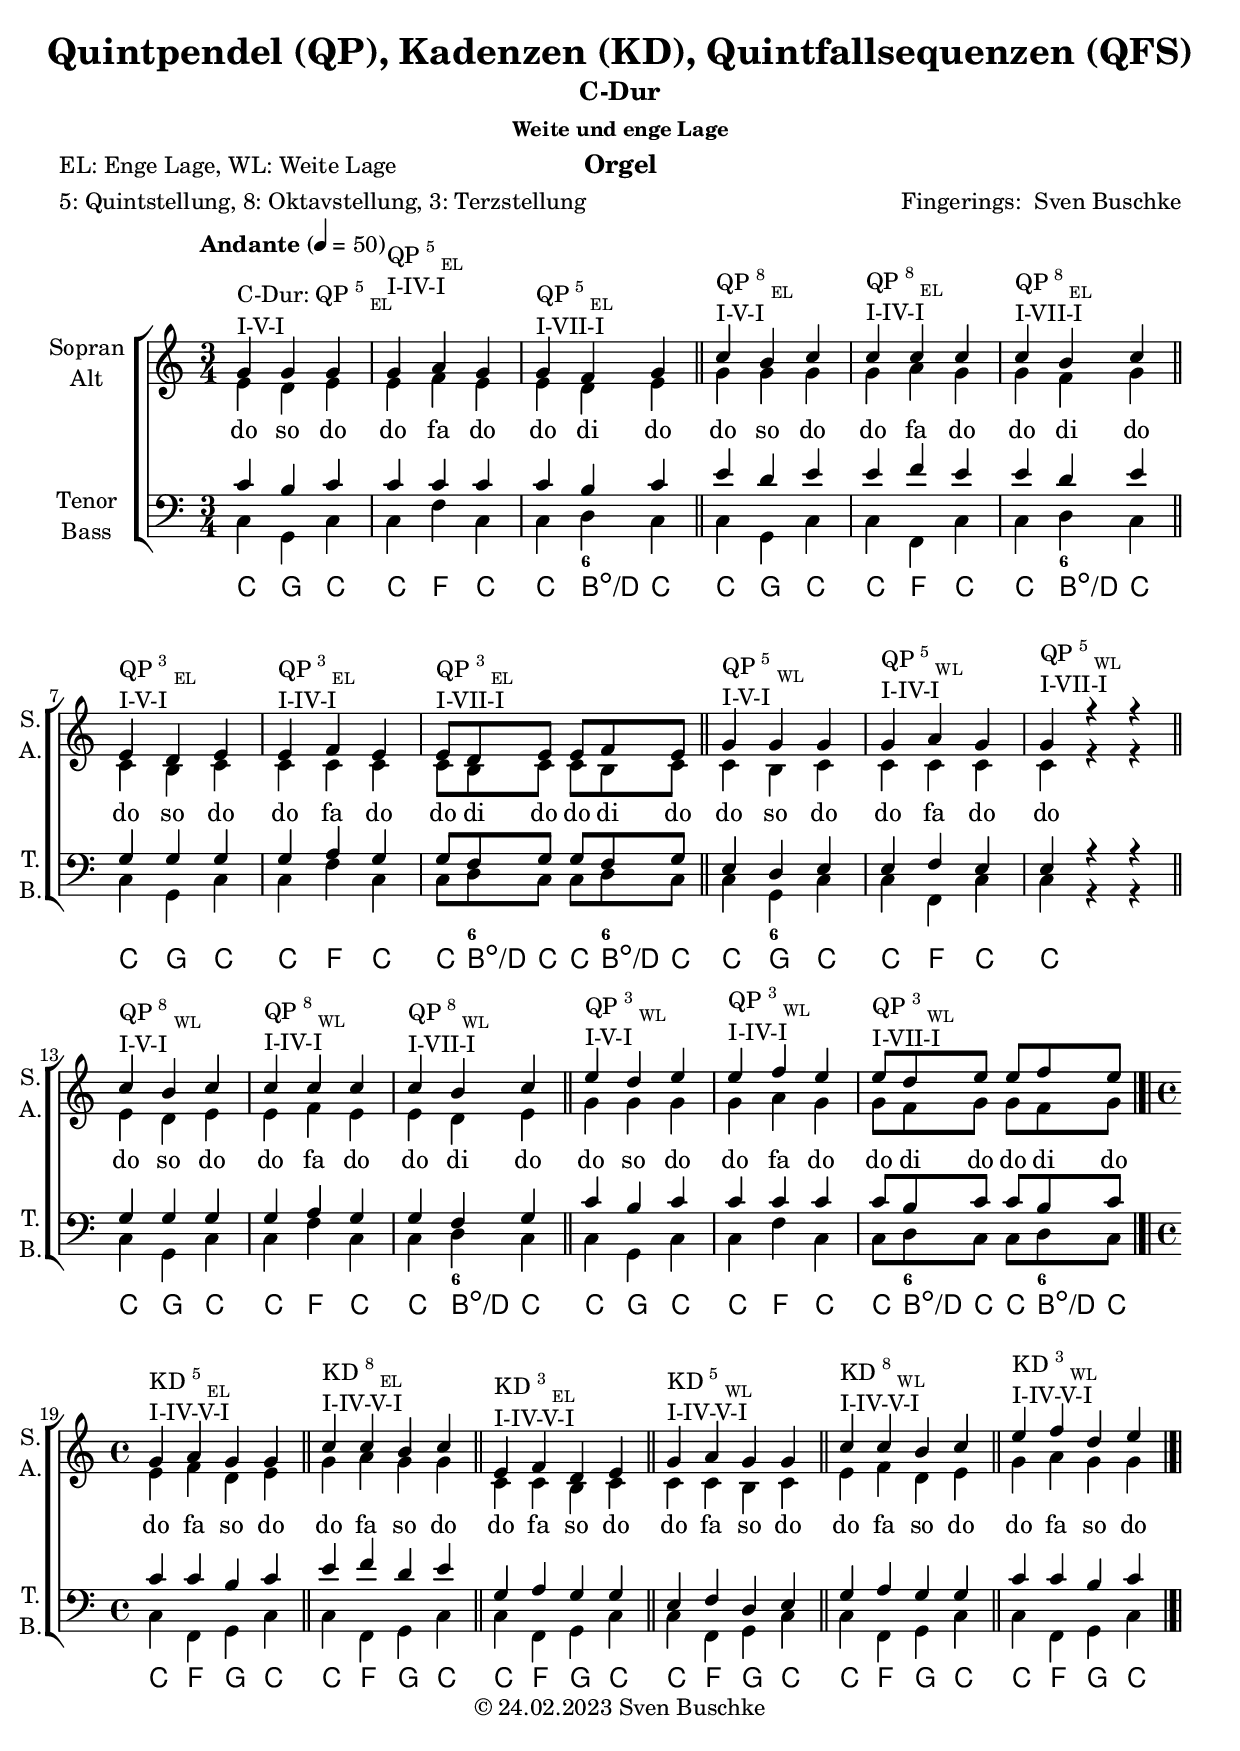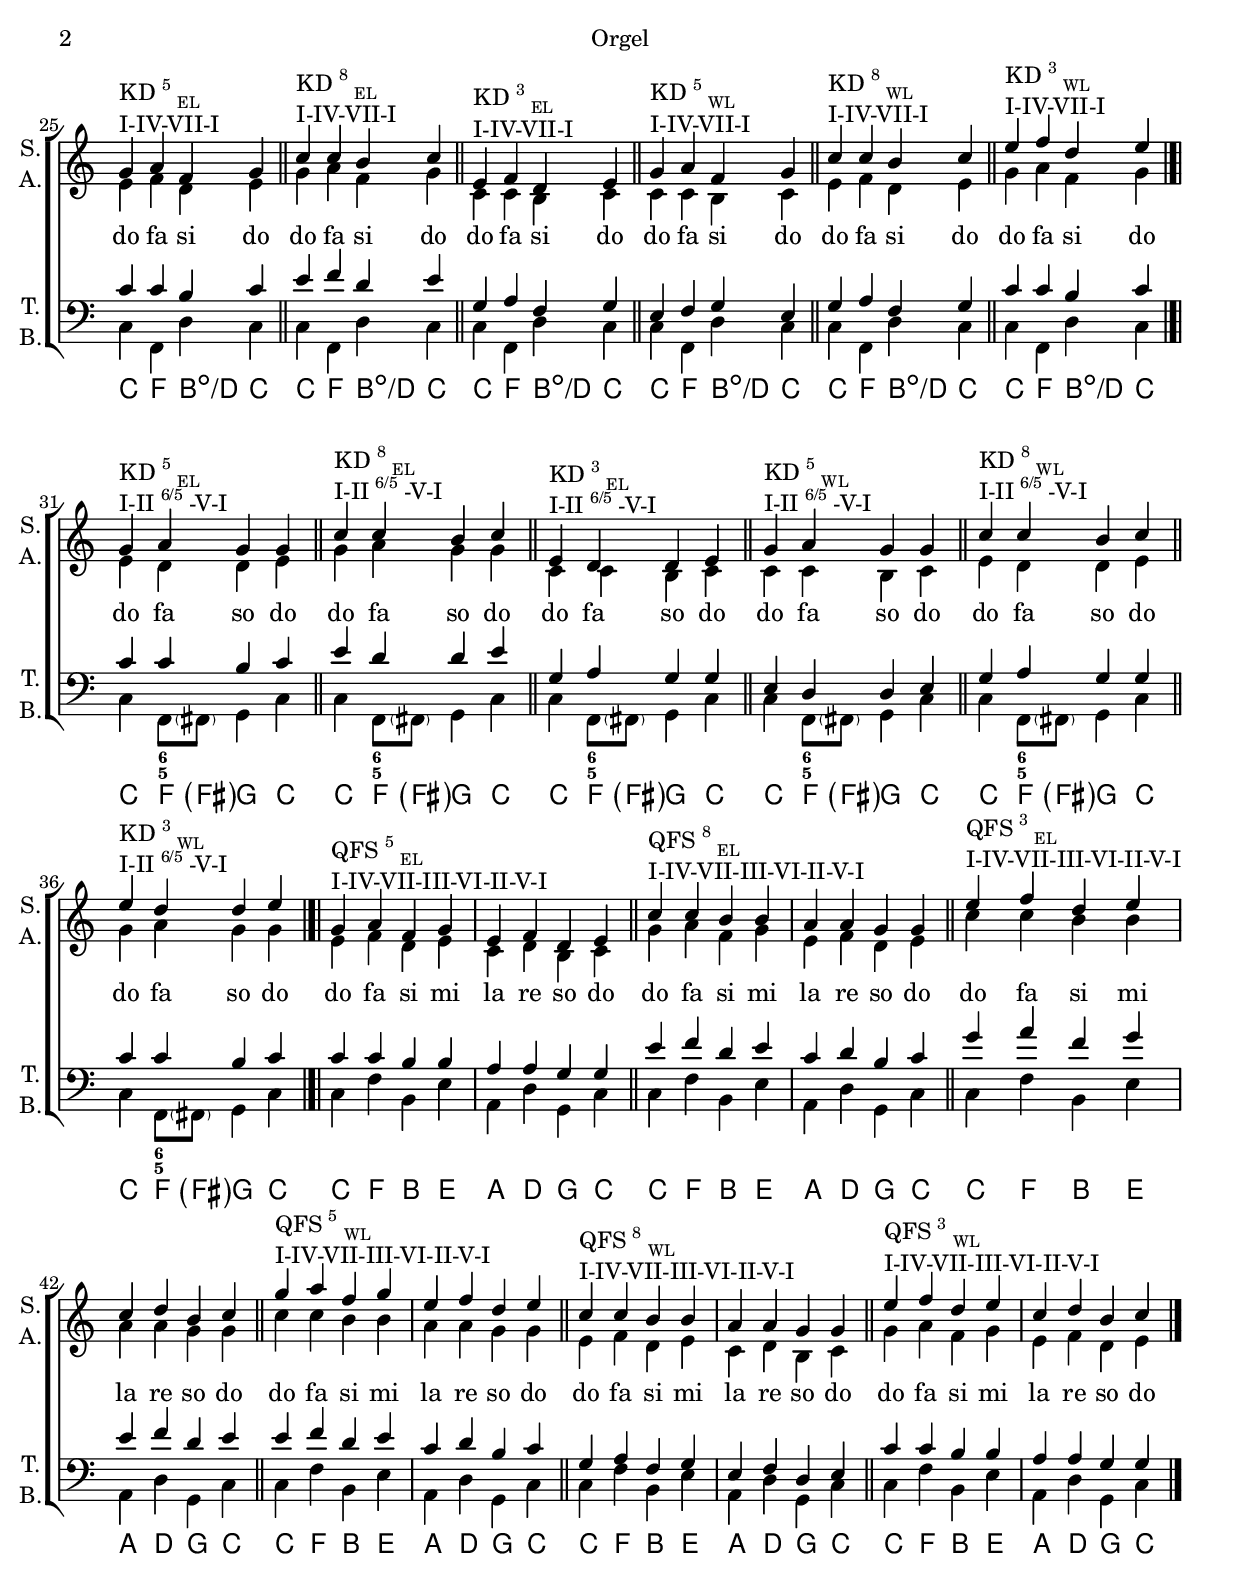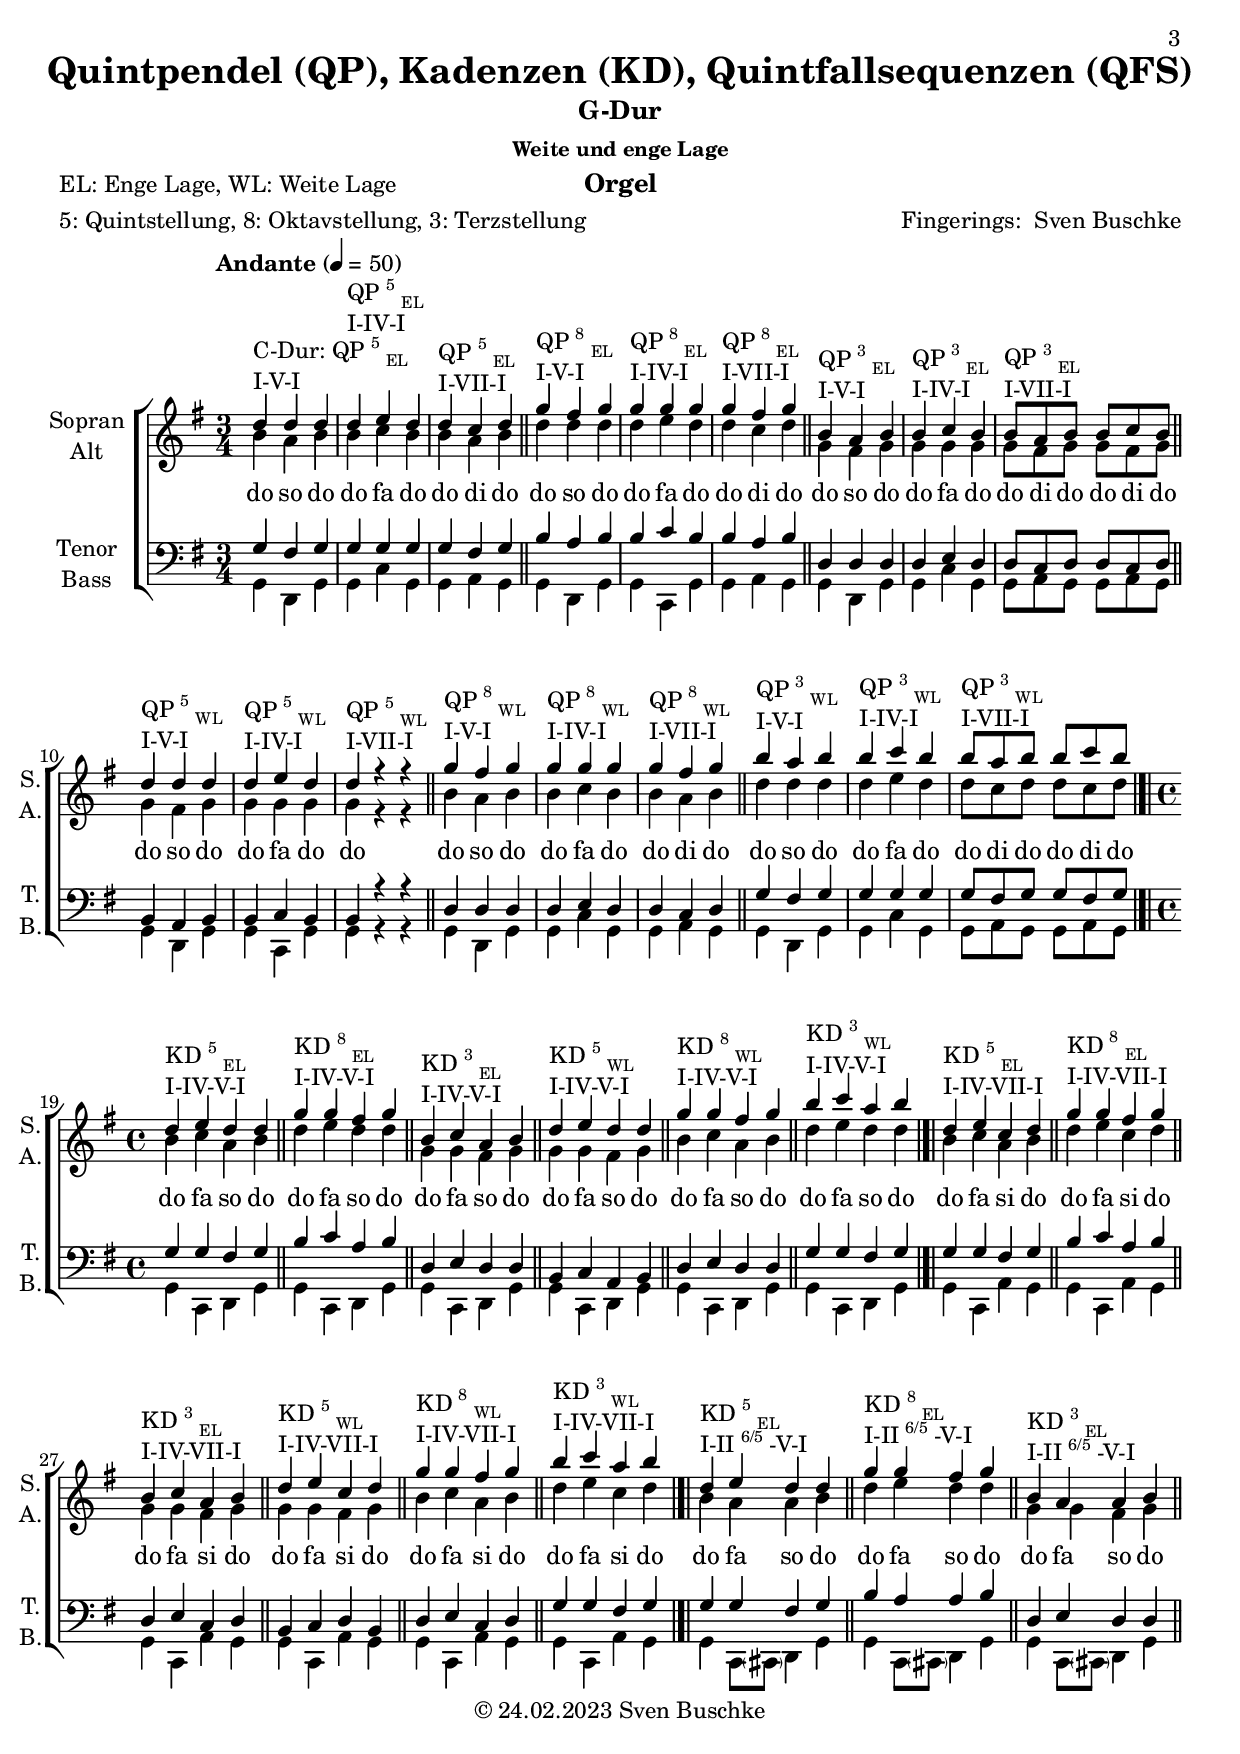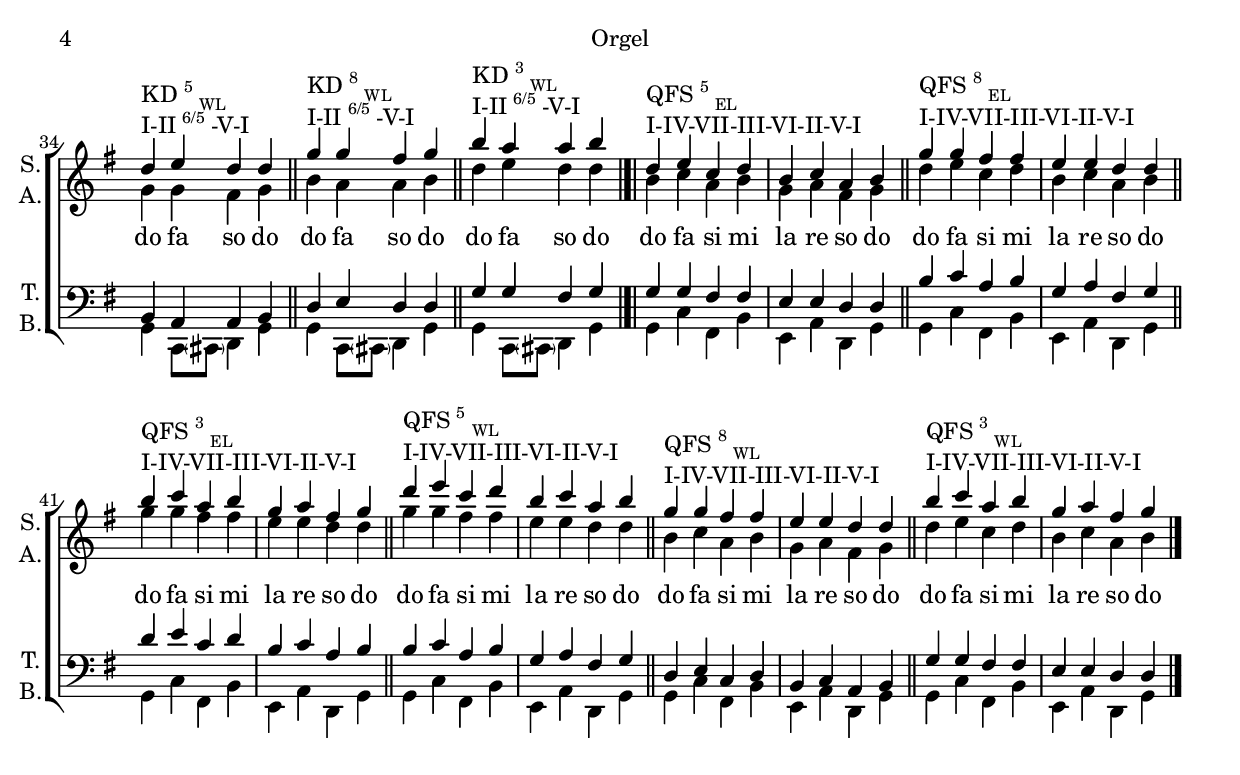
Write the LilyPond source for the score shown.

\version "2.24.3"
\language "english"

\header {
  dedication = ""
  title = "Quintpendel (QP), Kadenzen (KD), Quintfallsequenzen (QFS)"
  subtitle = "C-Dur"
  subsubtitle = "Weite und enge Lage"
  instrument = "Orgel"
  composer = ""
  arranger = \markup{"Fingerings: " \with-url "https://buschke.com" "Sven Buschke"}
  poet = "EL: Enge Lage, WL: Weite Lage"
  meter = "5: Quintstellung, 8: Oktavstellung, 3: Terzstellung"
  piece = ""
  opus = ""
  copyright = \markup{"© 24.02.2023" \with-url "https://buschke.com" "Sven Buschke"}
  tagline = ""
}

\paper {
  #(set-paper-size "a4")
}

global = {
  \key c \major
  %   \numericTimeSignature
  \time 3/4
  \tempo "Andante" 4=50
}

% -----------------------------------------------
% -----------------------------------------------
% -----------------------------------------------
% begin C major
% -----------------------------------------------
% -----------------------------------------------
% -----------------------------------------------

globalA = {
  \key c \major
  %   \numericTimeSignature
  \time 3/4
  \tempo "Andante" 4=50
}

scoreASoprano = \relative c'' {
  \globalA
  % Music follows here.
  g^\markup{\column{\line{C-Dur: QP\super{5}\sub{EL}}\line{I-V-I}}} g g
  g^\markup{\column{\line{QP\super{5}\sub{EL}}\line{I-IV-I}}} a g
  g^\markup{\column{\line{QP\super{5}\sub{EL}}\line{I-VII-I}}} f g
  \bar "||"
  c^\markup{\column{\line{QP\super{8}\sub{EL}}\line{I-V-I}}} b c
  c^\markup{\column{\line{QP\super{8}\sub{EL}}\line{I-IV-I}}} c c
  c^\markup{\column{\line{QP\super{8}\sub{EL}}\line{I-VII-I}}} b c
  \bar "||"
  e,^\markup{\column{\line{QP\super{3}\sub{EL}}\line{I-V-I}}} d e
  e^\markup{\column{\line{QP\super{3}\sub{EL}}\line{I-IV-I}}} f e
  e8^\markup{\column{\line{QP\super{3}\sub{EL}}\line{I-VII-I}}}[d e] e f e
  \bar "||"
  g4^\markup{\column{\line{QP\super{5}\sub{WL}}\line{I-V-I}}} g g
  g^\markup{\column{\line{QP\super{5}\sub{WL}}\line{I-IV-I}}} a g
  g^\markup{\column{\line{QP\super{5}\sub{WL}}\line{I-VII-I}}} r r
  \bar "||"
  c^\markup{\column{\line{QP\super{8}\sub{WL}}\line{I-V-I}}} b c
  c^\markup{\column{\line{QP\super{8}\sub{WL}}\line{I-IV-I}}} c c
  c^\markup{\column{\line{QP\super{8}\sub{WL}}\line{I-VII-I}}} b c
  \bar "||"
  e^\markup{\column{\line{QP\super{3}\sub{WL}}\line{I-V-I}}} d e
  e^\markup{\column{\line{QP\super{3}\sub{WL}}\line{I-IV-I}}} f e
  e8^\markup{\column{\line{QP\super{3}\sub{WL}}\line{I-VII-I}}}[d e] e[f e]
  \bar "|.|"\break
  \time 4/4
  % KD I IV V I
  g,4^\markup{\column{\line{KD\super{5}\sub{EL}}\line{I-IV-V-I}}} a g g
  \bar "||"
  c^\markup{\column{\line{KD\super{8}\sub{EL}}\line{I-IV-V-I}}} c b c
  \bar "||"
  e,^\markup{\column{\line{KD\super{3}\sub{EL}}\line{I-IV-V-I}}} f d e
  \bar "||"
  g^\markup{\column{\line{KD\super{5}\sub{WL}}\line{I-IV-V-I}}} a g g
  \bar "||"
  c4^\markup{\column{\line{KD\super{8}\sub{WL}}\line{I-IV-V-I}}} c b c
  \bar "||"
  e^\markup{\column{\line{KD\super{3}\sub{WL}}\line{I-IV-V-I}}} f d e
  \bar "|.|"
  % KD I IV VII I
  g,4^\markup{\column{\line{KD\super{5}\sub{EL}}\line{I-IV-VII-I}}} a f g
  \bar "||"
  c^\markup{\column{\line{KD\super{8}\sub{EL}}\line{I-IV-VII-I}}} c b c
  \bar "||"
  e,^\markup{\column{\line{KD\super{3}\sub{EL}}\line{I-IV-VII-I}}} f d e
  \bar "||"
  g^\markup{\column{\line{KD\super{5}\sub{WL}}\line{I-IV-VII-I}}} a f g
  \bar "||"
  c4^\markup{\column{\line{KD\super{8}\sub{WL}}\line{I-IV-VII-I}}} c b c
  \bar "||"
  e^\markup{\column{\line{KD\super{3}\sub{WL}}\line{I-IV-VII-I}}} f d e
  \bar "|.|"
  % KD I II65 V I
  g,4^\markup{\column{\line{KD\super{5}\sub{EL}}\line{I-II\super{6/5}-V-I}}} a g g
  \bar "||"
  c^\markup{\column{\line{KD\super{8}\sub{EL}}\line{I-II\super{6/5}-V-I}}} c b c
  \bar "||"
  e,^\markup{\column{\line{KD\super{3}\sub{EL}}\line{I-II\super{6/5}-V-I}}} d d e
  \bar "||"
  g^\markup{\column{\line{KD\super{5}\sub{WL}}\line{I-II\super{6/5}-V-I}}} a g g
  \bar "||"
  c4^\markup{\column{\line{KD\super{8}\sub{WL}}\line{I-II\super{6/5}-V-I}}} c b c
  \bar "||"
  e^\markup{\column{\line{KD\super{3}\sub{WL}}\line{I-II\super{6/5}-V-I}}} d d e
  \bar "|.|"
  % QFS
  g,^\markup{\column{\line{QFS\super{5}\sub{EL}}\line{I-IV-VII-III-VI-II-V-I}}} a f g e f d e
  \bar "||"
  c'^\markup{\column{\line{QFS\super{8}\sub{EL}}\line{I-IV-VII-III-VI-II-V-I}}} c b b a a g g
  \bar "||"
  e'^\markup{\column{\line{QFS\super{3}\sub{EL}}\line{I-IV-VII-III-VI-II-V-I}}} f d e c d b c
  \bar "||"
  g'^\markup{\column{\line{QFS\super{5}\sub{WL}}\line{I-IV-VII-III-VI-II-V-I}}} a f g e f d e
  \bar "||"
  c^\markup{\column{\line{QFS\super{8}\sub{WL}}\line{I-IV-VII-III-VI-II-V-I}}} c b b a a g g
  \bar "||"
  e'^\markup{\column{\line{QFS\super{3}\sub{WL}}\line{I-IV-VII-III-VI-II-V-I}}} f d e c d b c
  \bar "|."
}

scoreAAlto = \relative c' {
  \globalA
  % Music follows here.
  % QP^5_EL
  e d e
  e f e
  e d e
  % QP^8_EL
  g g g
  g a g
  g f g
  % QP^3_EL
  c, b c
  c c c
  c8[b c]c[b c]
  % QP^5_WL
  c4 b c
  c c c
  c r r
  % QP^8_WL
  e d e
  e f e
  e d e
  % QP^3_WL
  g g g
  g a g
  g8[f g] g[f g]
  \time 4/4
  % KD
  % KD^5_WE-I-IV-V-I
  e4 f d e
  % KD^8_EL-I-IV-V-I
  g a g g
  % KD^3_EL-I-IV-V-I
  c, c b c
  % KD^5_WL-I-IV-V-I
  c c b c
  % KD^8_WL-I-IV-V-I
  e f d e
  % KD^3_WL-I-IV-V-I
  g a g g
  % KD^5_WE-I-IV-V-I
  e4 f d e
  % KD^8_EL-I-IV-V-I
  g a f g
  % KD^3_EL-I-IV-V-I
  c, c b c
  % KD^5_WL-I-IV-V-I
  c c b c
  % KD^8_WL-I-IV-V-I
  e f d e
  % KD^3_WL-I-IV-V-I
  g a f g
  % KD^5_WE-I-IV-V-I
  e4 d d e
  % KD^8_EL-I-IV-V-I
  g a g g
  % KD^3_EL-I-IV-V-I
  c, c b c
  % KD^5_WL-I-IV-V-I
  c c b c
  % KD^8_WL-I-IV-V-I
  e d d e
  % KD^3_WL-I-IV-V-I
  g a g g
  % QFS
  % QFS^5_EL-I-IV-VII-III-VI-II-V-I
  e f d e c d b c
  % QFS^8_EL-I-IV-VII-III-VI-II-V-I
  g' a f g e f d e
  % QFS^3_EL-I-IV-VII-III-VI-II-V-I
  c' c b b a a g g
  % QFS^5_WL-I-IV-VII-III-VI-II-V-I
  c c b b a a g g
  % QFS^8_WL-I-IV-VII-III-VI-II-V-I
  e f d e c d b c
  % QFS^3_WL-I-IV-VII-III-VI-II-V-I
  g' a f g e f d e
  \bar "|."
}

scoreATenor = \relative c' {
  \globalA
  % Music follows here.
  % QP^5_EL
  c b c
  c c c
  c b c
  % QP^8_EL
  e d e
  e f e
  e d e
  % QP^3_EL
  g, g g
  g a g
  g8[f g]g[f g]
  % QP^5_WL
  e4 d e
  e f e
  e r r
  % QP^8_WL
  g g g
  g a g
  g f g
  % QP^3_WL
  c b c
  c c c
  c8[b c]c[b c]
  \time 4/4
  % KD
  % KD^5_EL-I-IV-V-I
  c4 c b c
  % KD^8_EL-I-IV-V-I
  e f d e
  % KD^3_EL-I-IV-V-I
  g, a g g
  % KD^5_WL-I-IV-V-I
  e f d e
  % KD^8_WL-I-IV-V-I
  g a g g
  % KD^3_WL-I-IV-V-I
  c c b c
  % KD^5_EL-I-IV-V-I
  c4 c b c
  % KD^8_EL-I-IV-V-I
  e f d e
  % KD^3_EL-I-IV-V-I
  g, a f g
  % KD^5_WL-I-IV-V-I
  e f g e
  % KD^8_WL-I-IV-V-I
  g a f g
  % KD^3_WL-I-IV-V-I
  c c b c
  % KD^5_EL-I-IV-V-I
  c4 c b c
  % KD^8_EL-I-IV-V-I
  e d d e
  % KD^3_EL-I-IV-V-I
  g, a g g
  % KD^5_WL-I-IV-V-I
  e d d e
  % KD^8_WL-I-IV-V-I
  g a g g
  % KD^3_WL-I-IV-V-I
  c c b c
  % QFS
  % QFS^5_EL-I-IV-VII-III-VI-II-V-I
  c c b b a a g g
  % QFS^8_EL-I-IV-VII-III-VI-II-V-I
  e' f d e c d b c
  % QFS^3_EL-I-IV-VII-III-VI-II-V-I
  g' a f g e f d e
  % QFS^5_WL-I-IV-VII-III-VI-II-V-I
  e f d e c d b c
  % QFS^8_WL-I-IV-VII-III-VI-II-V-I
  g a f g e f d e
  % QFS^3_WL-I-IV-VII-III-VI-II-V-I
  c' c b b a a g g
  \bar "|."
}

scoreABass = \relative c {
  \globalA
  % Music follows here.
  % QP^5_EL
  c g c
  c f c
  c d c
  % QP^8_EL
  c g c
  c f, c'
  c d c
  % QP^3_EL
  c g c
  c f c
  c8[d c]c[d c]
  % QP^5_WL
  c4 g c
  c f, c'
  c r r
  % QP^8_WL
  c g c
  c f c
  c d c
  % QP^3_WL
  c g c
  c f c
  c8[d c]c[d c]
  \time 4/4
  % KD
  % KD^5_EL-I-IV-V-I
  c4 f, g c|
  % KD^8_EL-I-IV-V-I
  c f, g c|
  % KD^3_EL-I-IV-V-I
  c f, g c|
  % KD^5_WL-I-IV-V-I
  c f, g c|
  % KD^8_WL-I-IV-V-I
  c f, g c|
  % KD^3_WL-I-IV-V-I
  c f, g c|
  % KD^5_EL-I-IV-V-I
  c4 f, d' c|
  % KD^8_EL-I-IV-V-I
  c f, d' c|
  % KD^3_EL-I-IV-V-I
  c f, d' c|
  % KD^5_WL-I-IV-V-I
  c f, d' c|
  % KD^8_WL-I-IV-V-I
  c f, d' c|
  % KD^3_WL-I-IV-V-I
  c f, d' c|
  % KD^5_EL-I-IV-V-I
  c4 f,8 \parenthesize fs g4 c|
  % KD^8_EL-I-IV-V-I
  c f,8 \parenthesize fs g4 c|
  % KD^3_EL-I-IV-V-I
  c f,8 \parenthesize fs g4 c|
  % KD^5_WL-I-IV-V-I
  c f,8 \parenthesize fs g4 c|
  % KD^8_WL-I-IV-V-I
  c f,8 \parenthesize fs g4 c|
  % KD^3_WL-I-IV-V-I
  c f,8 \parenthesize fs g4 c|
  % QFS
  % QFS^5_EL-I-IV-VII-III-VI-II-V-I
  c f b, e a, d g, c
  % QFS^8_EL-I-IV-VII-III-VI-II-V-I
  c f b, e a, d g, c
  % QFS^3_EL-I-IV-VII-III-VI-II-V-I
  c f b, e a, d g, c
  % QFS^5_WL-I-IV-VII-III-VI-II-V-I
  c f b, e a, d g, c
  % QFS^8_WL-I-IV-VII-III-VI-II-V-I
  c f b, e a, d g, c
  % QFS^3_WL-I-IV-VII-III-VI-II-V-I
  c f b, e a, d g, c
  \bar "|."
}

scoreAVerse = \lyricmode {
  % Lyrics follow here.
  do so do do fa do do di do do so do do fa do do di do
  do so do do fa do do di do do di do do so do do fa do do
  do so do do fa do do di do do so do do fa do do di do do di do
  do fa so do do fa so do do fa so do do fa so do do fa so do do fa so do do fa si do do fa si do do fa si do do fa si do do fa si do do fa si do
  do fa so do do fa so do do fa so do do fa so do do fa so do do fa so do
  do fa si mi la re so do do fa si mi la re so do do fa si mi la re so do do fa si mi la re so do do fa si mi la re so do do fa si mi la re so do
}

scoreAFigBass = \figuremode {
  \globalA
  % Figures follow here.
  % QP^5_EL
  r4 r r
  r4 r r
  r4 <6> r
  % QP^8_EL
  r4 r r
  r4 r r
  r4 <6> r
  % QP^3_EL
  r4 r r
  r4 r r
  r8 <6> r r <6> r
  % QP^5_WL
  r4 <6> r
  r4 r r
  r4 r r
  % QP^8_WL
  r4 r r
  r4 r r
  r4 <6> r
  % QP^3_WL
  r4 r r
  r4 r r
  r8 <6> r r <6> r
  \time 4/4
  %
  % KD I VI V I
  %
  % KD^5_EL-I-IV-V-I
  r4 r r r
  % KD^8_EL-I-IV-V-I
  r4 r r r
  % KD^3_EL-I-IV-V-I
  r4 r r r
  % KD^5_WL-I-IV-V-I
  r4 r r r
  % KD^8_WL-I-IV-V-I
  r4 r r r
  % KD^3_WL-I-IV-V-I
  r4 r r r
  %
  % KD I VI VII I
  %
  % KD^5_EL-I-IV-VII-I
  r4 r r r
  % KD^8_EL-I-IV-VII-I
  r4 r r r
  % KD^3_EL-I-IV-VII-I
  r4 r r r
  % KD^5_WL-I-IV-VII-I
  r4 r r r
  % KD^8_WL-I-IV-VII-I
  r4 r r r
  % KD^3_WL-I-IV-VII-I
  r4 r r r
  %
  % KD I II6/5 V I
  %
  % KD^5_EL-I-II6/5-V-I
  r4 <6 5> r r
  % KD^8_EL-I-II6/5-V-I
  r4 <6 5> r r
  % KD^3_EL-I-II6/5-V-I
  r4 <6 5> r r
  % KD^5_WL-I-II6/5-V-I
  r4 <6 5> r r
  % KD^8_WL-I-II6/5-V-I
  r4 <6 5> r r
  % KD^3_WL-I-II6/5-V-I
  r4 <6 5> r r
  %
  % QFS
  %
  r4 r r r
  r4 r r r
  r4 r r r
  r4 r r r
  r4 r r r
  r4 r r r
  r4 r r r
  r4 r r r
  r4 r r r
  r4 r r r
  r4 r r r
  r4 r r r
}

scoreAChordNames = \chordmode {
  \globalA
  % Chords follow here.
  % QP^5_EL
  c g c
  c f c
  c b:dim/d c
  % QP^8_EL
  c g c
  c f, c'
  c b:dim/d c
  % QP^3_EL
  c g c
  c f c
  c8[b:dim/d c]c[b:dim/d c]
  % QP^5_WL
  c4 g c
  c f, c'
  c s s
  % QP^8_WL
  c g c
  c f c
  c b:dim/d c
  % QP^3_WL
  c g c
  c f c
  c8[b:dim/d c]c[b:dim/d c]
  \time 4/4
  % KD
  % KD^5_EL-I-IV-V-I
  c4 f, g c|
  % KD^8_EL-I-IV-V-I
  c f, g c|
  % KD^3_EL-I-IV-V-I
  c f, g c|
  % KD^5_WL-I-IV-V-I
  c f, g c|
  % KD^8_WL-I-IV-V-I
  c f, g c|
  % KD^3_WL-I-IV-V-I
  c f, g c|
  % KD^5_EL-I-IV-V-I
  c4 f, b:dim/d' c|
  % KD^8_EL-I-IV-V-I
  c f, b:dim/d' c|
  % KD^3_EL-I-IV-V-I
  c f, b:dim/d' c|
  % KD^5_WL-I-IV-V-I
  c f, b:dim/d' c|
  % KD^8_WL-I-IV-V-I
  c f, b:dim/d' c|
  % KD^3_WL-I-IV-V-I
  c f, b:dim/d' c|
  % KD^5_EL-I-IV-V-I
  c4 f,8 \parenthesize fs g4 c|
  % KD^8_EL-I-IV-V-I
  c f,8 \parenthesize fs g4 c|
  % KD^3_EL-I-IV-V-I
  c f,8 \parenthesize fs g4 c|
  % KD^5_WL-I-IV-V-I
  c f,8 \parenthesize fs g4 c|
  % KD^8_WL-I-IV-V-I
  c f,8 \parenthesize fs g4 c|
  % KD^3_WL-I-IV-V-I
  c f,8 \parenthesize fs g4 c|
  % QFS
  % QFS^5_EL-I-IV-VII-III-VI-II-V-I
  c f b, e a, d g, c
  % QFS^8_EL-I-IV-VII-III-VI-II-V-I
  c f b, e a, d g, c
  % QFS^3_EL-I-IV-VII-III-VI-II-V-I
  c f b, e a, d g, c
  % QFS^5_WL-I-IV-VII-III-VI-II-V-I
  c f b, e a, d g, c
  % QFS^8_WL-I-IV-VII-III-VI-II-V-I
  c f b, e a, d g, c
  % QFS^3_WL-I-IV-VII-III-VI-II-V-I
  c f b, e a, d g, c
  \bar "|."
}

scoreAChoirPart = \new ChoirStaff <<
  \new Staff \with {
    midiInstrument = "choir aahs"
    instrumentName = \markup \center-column { "Sopran" "Alt" }
    shortInstrumentName = \markup \center-column { "S." "A." }
  } <<
    \new Voice = "soprano" { \voiceOne \scoreASoprano }
    \new Voice = "alto" { \voiceTwo \scoreAAlto }
  >>
  \new Lyrics \with {
    \override VerticalAxisGroup #'staff-affinity = #CENTER
  } \lyricsto "soprano" \scoreAVerse
  \new Staff \with {
    midiInstrument = "choir aahs"
    instrumentName = \markup \center-column { "Tenor" "Bass" }
    shortInstrumentName = \markup \center-column { "T." "B." }
  } <<
    \clef bass
    \new Voice = "tenor" { \voiceOne \scoreATenor }
    \new Voice = "bass" { \voiceTwo \scoreABass }
  >>
>>

scoreABassFiguresPart = \new FiguredBass \scoreAFigBass

scoreAChordsPart = \new ChordNames \scoreAChordNames

\bookpart {
  \score {
    <<
      \scoreAChoirPart
      \scoreABassFiguresPart
      \scoreAChordsPart
    >>
    \layout { }
    \midi { }
  }
}

% -----------------------------------------------
% -----------------------------------------------
% -----------------------------------------------
% end C major
% -----------------------------------------------
% -----------------------------------------------
% -----------------------------------------------

% -----------------------------------------------
% -----------------------------------------------
% -----------------------------------------------
% begin G major
% -----------------------------------------------
% -----------------------------------------------
% -----------------------------------------------


globalB = {
  \transpose c g \key c \major
  %   \numericTimeSignature
  \time 3/4
  \tempo "Andante" 4=50
}


scoreBSoprano = \relative c'' {
  \globalB
  % Music follows here.
  \transpose c g \scoreASoprano
}

scoreBAlto = \relative c' {
  \globalB
  % Music follows here.
  \transpose c g \scoreAAlto
}

scoreBTenor = \relative c' {
  \globalB
  % Music follows here.
  \transpose c g, \scoreATenor
}

scoreBBass = \relative c {
  \globalB
  % Music follows here.
  \transpose c g, \scoreABass
}

scoreBVerse = \lyricmode {
  % Lyrics follow here.
  \scoreAVerse
}

scoreBFigBass = \figuremode {
  \global
  % Figures follow here.

}

scoreBChordNames = \chordmode {
  \global
  % Chords follow here.

}

scoreBChoirPart = \new ChoirStaff <<
  \new Staff \with {
    midiInstrument = "choir aahs"
    instrumentName = \markup \center-column { "Sopran" "Alt" }
    shortInstrumentName = \markup \center-column { "S." "A." }
  } <<
    \new Voice = "soprano" { \voiceOne \scoreBSoprano }
    \new Voice = "alto" { \voiceTwo \scoreBAlto }
  >>
  \new Lyrics \with {
    \override VerticalAxisGroup #'staff-affinity = #CENTER
  } \lyricsto "soprano" \scoreBVerse
  \new Staff \with {
    midiInstrument = "choir aahs"
    instrumentName = \markup \center-column { "Tenor" "Bass" }
    shortInstrumentName = \markup \center-column { "T." "B." }
  } <<
    \clef bass
    \new Voice = "tenor" { \voiceOne \scoreBTenor }
    \new Voice = "bass" { \voiceTwo \scoreBBass }
  >>
>>

scoreBBassFiguresPart = \new FiguredBass \scoreBFigBass

scoreBChordsPart = \new ChordNames \scoreBChordNames

\bookpart {
  \header {
    subtitle = "G-Dur"
  }
  \score {
    <<
      \scoreBChoirPart
      \scoreBBassFiguresPart
      \scoreBChordsPart
    >>
    \layout { }
    \midi { }
  }
}

scoreCSoprano = \relative c'' {
  \global
  % Music follows here.

}

scoreCAlto = \relative c' {
  \global
  % Music follows here.

}

scoreCTenor = \relative c' {
  \global
  % Music follows here.

}

scoreCBass = \relative c {
  \global
  % Music follows here.

}

scoreCVerse = \lyricmode {
  % Lyrics follow here.

}

scoreCFigBass = \figuremode {
  \global
  % Figures follow here.

}

scoreCChordNames = \chordmode {
  \global
  % Chords follow here.

}

scoreCChoirPart = \new ChoirStaff <<
  \new Staff \with {
    midiInstrument = "choir aahs"
    instrumentName = \markup \center-column { "Sopran" "Alt" }
    shortInstrumentName = \markup \center-column { "S." "A." }
  } <<
    \new Voice = "soprano" { \voiceOne \scoreCSoprano }
    \new Voice = "alto" { \voiceTwo \scoreCAlto }
  >>
  \new Lyrics \with {
    \override VerticalAxisGroup #'staff-affinity = #CENTER
  } \lyricsto "soprano" \scoreCVerse
  \new Staff \with {
    midiInstrument = "choir aahs"
    instrumentName = \markup \center-column { "Tenor" "Bass" }
    shortInstrumentName = \markup \center-column { "T." "B." }
  } <<
    \clef bass
    \new Voice = "tenor" { \voiceOne \scoreCTenor }
    \new Voice = "bass" { \voiceTwo \scoreCBass }
  >>
>>

scoreCBassFiguresPart = \new FiguredBass \scoreCFigBass

scoreCChordsPart = \new ChordNames \scoreCChordNames

\bookpart {
  \score {
    <<
      \scoreCChoirPart
      \scoreCBassFiguresPart
      \scoreCChordsPart
    >>
    \layout { }
    \midi { }
  }
}

scoreDSoprano = \relative c'' {
  \global
  % Music follows here.

}

scoreDAlto = \relative c' {
  \global
  % Music follows here.

}

scoreDTenor = \relative c' {
  \global
  % Music follows here.

}

scoreDBass = \relative c {
  \global
  % Music follows here.

}

scoreDVerse = \lyricmode {
  % Lyrics follow here.

}

scoreDFigBass = \figuremode {
  \global
  % Figures follow here.

}

scoreDChordNames = \chordmode {
  \global
  % Chords follow here.

}

scoreDChoirPart = \new ChoirStaff <<
  \new Staff \with {
    midiInstrument = "choir aahs"
    instrumentName = \markup \center-column { "Sopran" "Alt" }
    shortInstrumentName = \markup \center-column { "S." "A." }
  } <<
    \new Voice = "soprano" { \voiceOne \scoreDSoprano }
    \new Voice = "alto" { \voiceTwo \scoreDAlto }
  >>
  \new Lyrics \with {
    \override VerticalAxisGroup #'staff-affinity = #CENTER
  } \lyricsto "soprano" \scoreDVerse
  \new Staff \with {
    midiInstrument = "choir aahs"
    instrumentName = \markup \center-column { "Tenor" "Bass" }
    shortInstrumentName = \markup \center-column { "T." "B." }
  } <<
    \clef bass
    \new Voice = "tenor" { \voiceOne \scoreDTenor }
    \new Voice = "bass" { \voiceTwo \scoreDBass }
  >>
>>

scoreDBassFiguresPart = \new FiguredBass \scoreDFigBass

scoreDChordsPart = \new ChordNames \scoreDChordNames

\bookpart {
  \score {
    <<
      \scoreDChoirPart
      \scoreDBassFiguresPart
      \scoreDChordsPart
    >>
    \layout { }
    \midi { }
  }
}

scoreESoprano = \relative c'' {
  \global
  % Music follows here.

}

scoreEAlto = \relative c' {
  \global
  % Music follows here.

}

scoreETenor = \relative c' {
  \global
  % Music follows here.

}

scoreEBass = \relative c {
  \global
  % Music follows here.

}

scoreEVerse = \lyricmode {
  % Lyrics follow here.

}

scoreEFigBass = \figuremode {
  \global
  % Figures follow here.

}

scoreEChordNames = \chordmode {
  \global
  % Chords follow here.

}

scoreEChoirPart = \new ChoirStaff <<
  \new Staff \with {
    midiInstrument = "choir aahs"
    instrumentName = \markup \center-column { "Sopran" "Alt" }
    shortInstrumentName = \markup \center-column { "S." "A." }
  } <<
    \new Voice = "soprano" { \voiceOne \scoreESoprano }
    \new Voice = "alto" { \voiceTwo \scoreEAlto }
  >>
  \new Lyrics \with {
    \override VerticalAxisGroup #'staff-affinity = #CENTER
  } \lyricsto "soprano" \scoreEVerse
  \new Staff \with {
    midiInstrument = "choir aahs"
    instrumentName = \markup \center-column { "Tenor" "Bass" }
    shortInstrumentName = \markup \center-column { "T." "B." }
  } <<
    \clef bass
    \new Voice = "tenor" { \voiceOne \scoreETenor }
    \new Voice = "bass" { \voiceTwo \scoreEBass }
  >>
>>

scoreEBassFiguresPart = \new FiguredBass \scoreEFigBass

scoreEChordsPart = \new ChordNames \scoreEChordNames

\bookpart {
  \score {
    <<
      \scoreEChoirPart
      \scoreEBassFiguresPart
      \scoreEChordsPart
    >>
    \layout { }
    \midi { }
  }
}

scoreFSoprano = \relative c'' {
  \global
  % Music follows here.

}

scoreFAlto = \relative c' {
  \global
  % Music follows here.

}

scoreFTenor = \relative c' {
  \global
  % Music follows here.

}

scoreFBass = \relative c {
  \global
  % Music follows here.

}

scoreFVerse = \lyricmode {
  % Lyrics follow here.

}

scoreFFigBass = \figuremode {
  \global
  % Figures follow here.

}

scoreFChordNames = \chordmode {
  \global
  % Chords follow here.

}

scoreFChoirPart = \new ChoirStaff <<
  \new Staff \with {
    midiInstrument = "choir aahs"
    instrumentName = \markup \center-column { "Sopran" "Alt" }
    shortInstrumentName = \markup \center-column { "S." "A." }
  } <<
    \new Voice = "soprano" { \voiceOne \scoreFSoprano }
    \new Voice = "alto" { \voiceTwo \scoreFAlto }
  >>
  \new Lyrics \with {
    \override VerticalAxisGroup #'staff-affinity = #CENTER
  } \lyricsto "soprano" \scoreFVerse
  \new Staff \with {
    midiInstrument = "choir aahs"
    instrumentName = \markup \center-column { "Tenor" "Bass" }
    shortInstrumentName = \markup \center-column { "T." "B." }
  } <<
    \clef bass
    \new Voice = "tenor" { \voiceOne \scoreFTenor }
    \new Voice = "bass" { \voiceTwo \scoreFBass }
  >>
>>

scoreFBassFiguresPart = \new FiguredBass \scoreFFigBass

scoreFChordsPart = \new ChordNames \scoreFChordNames

\bookpart {
  \score {
    <<
      \scoreFChoirPart
      \scoreFBassFiguresPart
      \scoreFChordsPart
    >>
    \layout { }
    \midi { }
  }
}

scoreGSoprano = \relative c'' {
  \global
  % Music follows here.

}

scoreGAlto = \relative c' {
  \global
  % Music follows here.

}

scoreGTenor = \relative c' {
  \global
  % Music follows here.

}

scoreGBass = \relative c {
  \global
  % Music follows here.

}

scoreGVerse = \lyricmode {
  % Lyrics follow here.

}

scoreGFigBass = \figuremode {
  \global
  % Figures follow here.

}

scoreGChordNames = \chordmode {
  \global
  % Chords follow here.

}

scoreGChoirPart = \new ChoirStaff <<
  \new Staff \with {
    midiInstrument = "choir aahs"
    instrumentName = \markup \center-column { "Sopran" "Alt" }
    shortInstrumentName = \markup \center-column { "S." "A." }
  } <<
    \new Voice = "soprano" { \voiceOne \scoreGSoprano }
    \new Voice = "alto" { \voiceTwo \scoreGAlto }
  >>
  \new Lyrics \with {
    \override VerticalAxisGroup #'staff-affinity = #CENTER
  } \lyricsto "soprano" \scoreGVerse
  \new Staff \with {
    midiInstrument = "choir aahs"
    instrumentName = \markup \center-column { "Tenor" "Bass" }
    shortInstrumentName = \markup \center-column { "T." "B." }
  } <<
    \clef bass
    \new Voice = "tenor" { \voiceOne \scoreGTenor }
    \new Voice = "bass" { \voiceTwo \scoreGBass }
  >>
>>

scoreGBassFiguresPart = \new FiguredBass \scoreGFigBass

scoreGChordsPart = \new ChordNames \scoreGChordNames

\bookpart {
  \score {
    <<
      \scoreGChoirPart
      \scoreGBassFiguresPart
      \scoreGChordsPart
    >>
    \layout { }
    \midi { }
  }
}

scoreHSoprano = \relative c'' {
  \global
  % Music follows here.

}

scoreHAlto = \relative c' {
  \global
  % Music follows here.

}

scoreHTenor = \relative c' {
  \global
  % Music follows here.

}

scoreHBass = \relative c {
  \global
  % Music follows here.

}

scoreHVerse = \lyricmode {
  % Lyrics follow here.

}

scoreHFigBass = \figuremode {
  \global
  % Figures follow here.

}

scoreHChordNames = \chordmode {
  \global
  % Chords follow here.

}

scoreHChoirPart = \new ChoirStaff <<
  \new Staff \with {
    midiInstrument = "choir aahs"
    instrumentName = \markup \center-column { "Sopran" "Alt" }
    shortInstrumentName = \markup \center-column { "S." "A." }
  } <<
    \new Voice = "soprano" { \voiceOne \scoreHSoprano }
    \new Voice = "alto" { \voiceTwo \scoreHAlto }
  >>
  \new Lyrics \with {
    \override VerticalAxisGroup #'staff-affinity = #CENTER
  } \lyricsto "soprano" \scoreHVerse
  \new Staff \with {
    midiInstrument = "choir aahs"
    instrumentName = \markup \center-column { "Tenor" "Bass" }
    shortInstrumentName = \markup \center-column { "T." "B." }
  } <<
    \clef bass
    \new Voice = "tenor" { \voiceOne \scoreHTenor }
    \new Voice = "bass" { \voiceTwo \scoreHBass }
  >>
>>

scoreHBassFiguresPart = \new FiguredBass \scoreHFigBass

scoreHChordsPart = \new ChordNames \scoreHChordNames

\bookpart {
  \score {
    <<
      \scoreHChoirPart
      \scoreHBassFiguresPart
      \scoreHChordsPart
    >>
    \layout { }
    \midi { }
  }
}

scoreISoprano = \relative c'' {
  \global
  % Music follows here.

}

scoreIAlto = \relative c' {
  \global
  % Music follows here.

}

scoreITenor = \relative c' {
  \global
  % Music follows here.

}

scoreIBass = \relative c {
  \global
  % Music follows here.

}

scoreIVerse = \lyricmode {
  % Lyrics follow here.

}

scoreIFigBass = \figuremode {
  \global
  % Figures follow here.

}

scoreIChordNames = \chordmode {
  \global
  % Chords follow here.

}

scoreIChoirPart = \new ChoirStaff <<
  \new Staff \with {
    midiInstrument = "choir aahs"
    instrumentName = \markup \center-column { "Sopran" "Alt" }
    shortInstrumentName = \markup \center-column { "S." "A." }
  } <<
    \new Voice = "soprano" { \voiceOne \scoreISoprano }
    \new Voice = "alto" { \voiceTwo \scoreIAlto }
  >>
  \new Lyrics \with {
    \override VerticalAxisGroup #'staff-affinity = #CENTER
  } \lyricsto "soprano" \scoreIVerse
  \new Staff \with {
    midiInstrument = "choir aahs"
    instrumentName = \markup \center-column { "Tenor" "Bass" }
    shortInstrumentName = \markup \center-column { "T." "B." }
  } <<
    \clef bass
    \new Voice = "tenor" { \voiceOne \scoreITenor }
    \new Voice = "bass" { \voiceTwo \scoreIBass }
  >>
>>

scoreIBassFiguresPart = \new FiguredBass \scoreIFigBass

scoreIChordsPart = \new ChordNames \scoreIChordNames

\bookpart {
  \score {
    <<
      \scoreIChoirPart
      \scoreIBassFiguresPart
      \scoreIChordsPart
    >>
    \layout { }
    \midi { }
  }
}

scoreJSoprano = \relative c'' {
  \global
  % Music follows here.

}

scoreJAlto = \relative c' {
  \global
  % Music follows here.

}

scoreJTenor = \relative c' {
  \global
  % Music follows here.

}

scoreJBass = \relative c {
  \global
  % Music follows here.

}

scoreJVerse = \lyricmode {
  % Lyrics follow here.

}

scoreJFigBass = \figuremode {
  \global
  % Figures follow here.

}

scoreJChordNames = \chordmode {
  \global
  % Chords follow here.

}

scoreJChoirPart = \new ChoirStaff <<
  \new Staff \with {
    midiInstrument = "choir aahs"
    instrumentName = \markup \center-column { "Sopran" "Alt" }
    shortInstrumentName = \markup \center-column { "S." "A." }
  } <<
    \new Voice = "soprano" { \voiceOne \scoreJSoprano }
    \new Voice = "alto" { \voiceTwo \scoreJAlto }
  >>
  \new Lyrics \with {
    \override VerticalAxisGroup #'staff-affinity = #CENTER
  } \lyricsto "soprano" \scoreJVerse
  \new Staff \with {
    midiInstrument = "choir aahs"
    instrumentName = \markup \center-column { "Tenor" "Bass" }
    shortInstrumentName = \markup \center-column { "T." "B." }
  } <<
    \clef bass
    \new Voice = "tenor" { \voiceOne \scoreJTenor }
    \new Voice = "bass" { \voiceTwo \scoreJBass }
  >>
>>

scoreJBassFiguresPart = \new FiguredBass \scoreJFigBass

scoreJChordsPart = \new ChordNames \scoreJChordNames

\bookpart {
  \score {
    <<
      \scoreJChoirPart
      \scoreJBassFiguresPart
      \scoreJChordsPart
    >>
    \layout { }
    \midi { }
  }
}

scoreKSoprano = \relative c'' {
  \global
  % Music follows here.

}

scoreKAlto = \relative c' {
  \global
  % Music follows here.

}

scoreKTenor = \relative c' {
  \global
  % Music follows here.

}

scoreKBass = \relative c {
  \global
  % Music follows here.

}

scoreKVerse = \lyricmode {
  % Lyrics follow here.

}

scoreKFigBass = \figuremode {
  \global
  % Figures follow here.

}

scoreKChordNames = \chordmode {
  \global
  % Chords follow here.

}

scoreKChoirPart = \new ChoirStaff <<
  \new Staff \with {
    midiInstrument = "choir aahs"
    instrumentName = \markup \center-column { "Sopran" "Alt" }
    shortInstrumentName = \markup \center-column { "S." "A." }
  } <<
    \new Voice = "soprano" { \voiceOne \scoreKSoprano }
    \new Voice = "alto" { \voiceTwo \scoreKAlto }
  >>
  \new Lyrics \with {
    \override VerticalAxisGroup #'staff-affinity = #CENTER
  } \lyricsto "soprano" \scoreKVerse
  \new Staff \with {
    midiInstrument = "choir aahs"
    instrumentName = \markup \center-column { "Tenor" "Bass" }
    shortInstrumentName = \markup \center-column { "T." "B." }
  } <<
    \clef bass
    \new Voice = "tenor" { \voiceOne \scoreKTenor }
    \new Voice = "bass" { \voiceTwo \scoreKBass }
  >>
>>

scoreKBassFiguresPart = \new FiguredBass \scoreKFigBass

scoreKChordsPart = \new ChordNames \scoreKChordNames

\bookpart {
  \score {
    <<
      \scoreKChoirPart
      \scoreKBassFiguresPart
      \scoreKChordsPart
    >>
    \layout { }
    \midi { }
  }
}

scoreLSoprano = \relative c'' {
  \global
  % Music follows here.

}

scoreLAlto = \relative c' {
  \global
  % Music follows here.

}

scoreLTenor = \relative c' {
  \global
  % Music follows here.

}

scoreLBass = \relative c {
  \global
  % Music follows here.

}

scoreLVerse = \lyricmode {
  % Lyrics follow here.

}

scoreLFigBass = \figuremode {
  \global
  % Figures follow here.

}

scoreLChordNames = \chordmode {
  \global
  % Chords follow here.

}

scoreLChoirPart = \new ChoirStaff <<
  \new Staff \with {
    midiInstrument = "choir aahs"
    instrumentName = \markup \center-column { "Sopran" "Alt" }
    shortInstrumentName = \markup \center-column { "S." "A." }
  } <<
    \new Voice = "soprano" { \voiceOne \scoreLSoprano }
    \new Voice = "alto" { \voiceTwo \scoreLAlto }
  >>
  \new Lyrics \with {
    \override VerticalAxisGroup #'staff-affinity = #CENTER
  } \lyricsto "soprano" \scoreLVerse
  \new Staff \with {
    midiInstrument = "choir aahs"
    instrumentName = \markup \center-column { "Tenor" "Bass" }
    shortInstrumentName = \markup \center-column { "T." "B." }
  } <<
    \clef bass
    \new Voice = "tenor" { \voiceOne \scoreLTenor }
    \new Voice = "bass" { \voiceTwo \scoreLBass }
  >>
>>

scoreLBassFiguresPart = \new FiguredBass \scoreLFigBass

scoreLChordsPart = \new ChordNames \scoreLChordNames

\bookpart {
  \score {
    <<
      \scoreLChoirPart
      \scoreLBassFiguresPart
      \scoreLChordsPart
    >>
    \layout { }
    \midi { }
  }
}

scoreMSoprano = \relative c'' {
  \global
  % Music follows here.

}

scoreMAlto = \relative c' {
  \global
  % Music follows here.

}

scoreMTenor = \relative c' {
  \global
  % Music follows here.

}

scoreMBass = \relative c {
  \global
  % Music follows here.

}

scoreMVerse = \lyricmode {
  % Lyrics follow here.

}

scoreMFigBass = \figuremode {
  \global
  % Figures follow here.

}

scoreMChordNames = \chordmode {
  \global
  % Chords follow here.

}

scoreMChoirPart = \new ChoirStaff <<
  \new Staff \with {
    midiInstrument = "choir aahs"
    instrumentName = \markup \center-column { "Sopran" "Alt" }
    shortInstrumentName = \markup \center-column { "S." "A." }
  } <<
    \new Voice = "soprano" { \voiceOne \scoreMSoprano }
    \new Voice = "alto" { \voiceTwo \scoreMAlto }
  >>
  \new Lyrics \with {
    \override VerticalAxisGroup #'staff-affinity = #CENTER
  } \lyricsto "soprano" \scoreMVerse
  \new Staff \with {
    midiInstrument = "choir aahs"
    instrumentName = \markup \center-column { "Tenor" "Bass" }
    shortInstrumentName = \markup \center-column { "T." "B." }
  } <<
    \clef bass
    \new Voice = "tenor" { \voiceOne \scoreMTenor }
    \new Voice = "bass" { \voiceTwo \scoreMBass }
  >>
>>

scoreMBassFiguresPart = \new FiguredBass \scoreMFigBass

scoreMChordsPart = \new ChordNames \scoreMChordNames

\bookpart {
  \score {
    <<
      \scoreMChoirPart
      \scoreMBassFiguresPart
      \scoreMChordsPart
    >>
    \layout { }
    \midi { }
  }
}

scoreNSoprano = \relative c'' {
  \global
  % Music follows here.

}

scoreNAlto = \relative c' {
  \global
  % Music follows here.

}

scoreNTenor = \relative c' {
  \global
  % Music follows here.

}

scoreNBass = \relative c {
  \global
  % Music follows here.

}

scoreNVerse = \lyricmode {
  % Lyrics follow here.

}

scoreNFigBass = \figuremode {
  \global
  % Figures follow here.

}

scoreNChordNames = \chordmode {
  \global
  % Chords follow here.

}

scoreNChoirPart = \new ChoirStaff <<
  \new Staff \with {
    midiInstrument = "choir aahs"
    instrumentName = \markup \center-column { "Sopran" "Alt" }
    shortInstrumentName = \markup \center-column { "S." "A." }
  } <<
    \new Voice = "soprano" { \voiceOne \scoreNSoprano }
    \new Voice = "alto" { \voiceTwo \scoreNAlto }
  >>
  \new Lyrics \with {
    \override VerticalAxisGroup #'staff-affinity = #CENTER
  } \lyricsto "soprano" \scoreNVerse
  \new Staff \with {
    midiInstrument = "choir aahs"
    instrumentName = \markup \center-column { "Tenor" "Bass" }
    shortInstrumentName = \markup \center-column { "T." "B." }
  } <<
    \clef bass
    \new Voice = "tenor" { \voiceOne \scoreNTenor }
    \new Voice = "bass" { \voiceTwo \scoreNBass }
  >>
>>

scoreNBassFiguresPart = \new FiguredBass \scoreNFigBass

scoreNChordsPart = \new ChordNames \scoreNChordNames

\bookpart {
  \score {
    <<
      \scoreNChoirPart
      \scoreNBassFiguresPart
      \scoreNChordsPart
    >>
    \layout { }
    \midi { }
  }
}

scoreOSoprano = \relative c'' {
  \global
  % Music follows here.

}

scoreOAlto = \relative c' {
  \global
  % Music follows here.

}

scoreOTenor = \relative c' {
  \global
  % Music follows here.

}

scoreOBass = \relative c {
  \global
  % Music follows here.

}

scoreOVerse = \lyricmode {
  % Lyrics follow here.

}

scoreOFigBass = \figuremode {
  \global
  % Figures follow here.

}

scoreOChordNames = \chordmode {
  \global
  % Chords follow here.

}

scoreOChoirPart = \new ChoirStaff <<
  \new Staff \with {
    midiInstrument = "choir aahs"
    instrumentName = \markup \center-column { "Sopran" "Alt" }
    shortInstrumentName = \markup \center-column { "S." "A." }
  } <<
    \new Voice = "soprano" { \voiceOne \scoreOSoprano }
    \new Voice = "alto" { \voiceTwo \scoreOAlto }
  >>
  \new Lyrics \with {
    \override VerticalAxisGroup #'staff-affinity = #CENTER
  } \lyricsto "soprano" \scoreOVerse
  \new Staff \with {
    midiInstrument = "choir aahs"
    instrumentName = \markup \center-column { "Tenor" "Bass" }
    shortInstrumentName = \markup \center-column { "T." "B." }
  } <<
    \clef bass
    \new Voice = "tenor" { \voiceOne \scoreOTenor }
    \new Voice = "bass" { \voiceTwo \scoreOBass }
  >>
>>

scoreOBassFiguresPart = \new FiguredBass \scoreOFigBass

scoreOChordsPart = \new ChordNames \scoreOChordNames

\bookpart {
  \score {
    <<
      \scoreOChoirPart
      \scoreOBassFiguresPart
      \scoreOChordsPart
    >>
    \layout { }
    \midi { }
  }
}

scorePSoprano = \relative c'' {
  \global
  % Music follows here.

}

scorePAlto = \relative c' {
  \global
  % Music follows here.

}

scorePTenor = \relative c' {
  \global
  % Music follows here.

}

scorePBass = \relative c {
  \global
  % Music follows here.

}

scorePVerse = \lyricmode {
  % Lyrics follow here.

}

scorePFigBass = \figuremode {
  \global
  % Figures follow here.

}

scorePChordNames = \chordmode {
  \global
  % Chords follow here.

}

scorePChoirPart = \new ChoirStaff <<
  \new Staff \with {
    midiInstrument = "choir aahs"
    instrumentName = \markup \center-column { "Sopran" "Alt" }
    shortInstrumentName = \markup \center-column { "S." "A." }
  } <<
    \new Voice = "soprano" { \voiceOne \scorePSoprano }
    \new Voice = "alto" { \voiceTwo \scorePAlto }
  >>
  \new Lyrics \with {
    \override VerticalAxisGroup #'staff-affinity = #CENTER
  } \lyricsto "soprano" \scorePVerse
  \new Staff \with {
    midiInstrument = "choir aahs"
    instrumentName = \markup \center-column { "Tenor" "Bass" }
    shortInstrumentName = \markup \center-column { "T." "B." }
  } <<
    \clef bass
    \new Voice = "tenor" { \voiceOne \scorePTenor }
    \new Voice = "bass" { \voiceTwo \scorePBass }
  >>
>>

scorePBassFiguresPart = \new FiguredBass \scorePFigBass

scorePChordsPart = \new ChordNames \scorePChordNames

\bookpart {
  \score {
    <<
      \scorePChoirPart
      \scorePBassFiguresPart
      \scorePChordsPart
    >>
    \layout { }
    \midi { }
  }
}

scoreQSoprano = \relative c'' {
  \global
  % Music follows here.

}

scoreQAlto = \relative c' {
  \global
  % Music follows here.

}

scoreQTenor = \relative c' {
  \global
  % Music follows here.

}

scoreQBass = \relative c {
  \global
  % Music follows here.

}

scoreQVerse = \lyricmode {
  % Lyrics follow here.

}

scoreQFigBass = \figuremode {
  \global
  % Figures follow here.

}

scoreQChordNames = \chordmode {
  \global
  % Chords follow here.

}

scoreQChoirPart = \new ChoirStaff <<
  \new Staff \with {
    midiInstrument = "choir aahs"
    instrumentName = \markup \center-column { "Sopran" "Alt" }
    shortInstrumentName = \markup \center-column { "S." "A." }
  } <<
    \new Voice = "soprano" { \voiceOne \scoreQSoprano }
    \new Voice = "alto" { \voiceTwo \scoreQAlto }
  >>
  \new Lyrics \with {
    \override VerticalAxisGroup #'staff-affinity = #CENTER
  } \lyricsto "soprano" \scoreQVerse
  \new Staff \with {
    midiInstrument = "choir aahs"
    instrumentName = \markup \center-column { "Tenor" "Bass" }
    shortInstrumentName = \markup \center-column { "T." "B." }
  } <<
    \clef bass
    \new Voice = "tenor" { \voiceOne \scoreQTenor }
    \new Voice = "bass" { \voiceTwo \scoreQBass }
  >>
>>

scoreQBassFiguresPart = \new FiguredBass \scoreQFigBass

scoreQChordsPart = \new ChordNames \scoreQChordNames

\bookpart {
  \score {
    <<
      \scoreQChoirPart
      \scoreQBassFiguresPart
      \scoreQChordsPart
    >>
    \layout { }
    \midi { }
  }
}

scoreRSoprano = \relative c'' {
  \global
  % Music follows here.

}

scoreRAlto = \relative c' {
  \global
  % Music follows here.

}

scoreRTenor = \relative c' {
  \global
  % Music follows here.

}

scoreRBass = \relative c {
  \global
  % Music follows here.

}

scoreRVerse = \lyricmode {
  % Lyrics follow here.

}

scoreRFigBass = \figuremode {
  \global
  % Figures follow here.

}

scoreRChordNames = \chordmode {
  \global
  % Chords follow here.

}

scoreRChoirPart = \new ChoirStaff <<
  \new Staff \with {
    midiInstrument = "choir aahs"
    instrumentName = \markup \center-column { "Sopran" "Alt" }
    shortInstrumentName = \markup \center-column { "S." "A." }
  } <<
    \new Voice = "soprano" { \voiceOne \scoreRSoprano }
    \new Voice = "alto" { \voiceTwo \scoreRAlto }
  >>
  \new Lyrics \with {
    \override VerticalAxisGroup #'staff-affinity = #CENTER
  } \lyricsto "soprano" \scoreRVerse
  \new Staff \with {
    midiInstrument = "choir aahs"
    instrumentName = \markup \center-column { "Tenor" "Bass" }
    shortInstrumentName = \markup \center-column { "T." "B." }
  } <<
    \clef bass
    \new Voice = "tenor" { \voiceOne \scoreRTenor }
    \new Voice = "bass" { \voiceTwo \scoreRBass }
  >>
>>

scoreRBassFiguresPart = \new FiguredBass \scoreRFigBass

scoreRChordsPart = \new ChordNames \scoreRChordNames

\bookpart {
  \score {
    <<
      \scoreRChoirPart
      \scoreRBassFiguresPart
      \scoreRChordsPart
    >>
    \layout { }
    \midi { }
  }
}

scoreSSoprano = \relative c'' {
  \global
  % Music follows here.

}

scoreSAlto = \relative c' {
  \global
  % Music follows here.

}

scoreSTenor = \relative c' {
  \global
  % Music follows here.

}

scoreSBass = \relative c {
  \global
  % Music follows here.

}

scoreSVerse = \lyricmode {
  % Lyrics follow here.

}

scoreSFigBass = \figuremode {
  \global
  % Figures follow here.

}

scoreSChordNames = \chordmode {
  \global
  % Chords follow here.

}

scoreSChoirPart = \new ChoirStaff <<
  \new Staff \with {
    midiInstrument = "choir aahs"
    instrumentName = \markup \center-column { "Sopran" "Alt" }
    shortInstrumentName = \markup \center-column { "S." "A." }
  } <<
    \new Voice = "soprano" { \voiceOne \scoreSSoprano }
    \new Voice = "alto" { \voiceTwo \scoreSAlto }
  >>
  \new Lyrics \with {
    \override VerticalAxisGroup #'staff-affinity = #CENTER
  } \lyricsto "soprano" \scoreSVerse
  \new Staff \with {
    midiInstrument = "choir aahs"
    instrumentName = \markup \center-column { "Tenor" "Bass" }
    shortInstrumentName = \markup \center-column { "T." "B." }
  } <<
    \clef bass
    \new Voice = "tenor" { \voiceOne \scoreSTenor }
    \new Voice = "bass" { \voiceTwo \scoreSBass }
  >>
>>

scoreSBassFiguresPart = \new FiguredBass \scoreSFigBass

scoreSChordsPart = \new ChordNames \scoreSChordNames

\bookpart {
  \score {
    <<
      \scoreSChoirPart
      \scoreSBassFiguresPart
      \scoreSChordsPart
    >>
    \layout { }
    \midi { }
  }
}

scoreTSoprano = \relative c'' {
  \global
  % Music follows here.

}

scoreTAlto = \relative c' {
  \global
  % Music follows here.

}

scoreTTenor = \relative c' {
  \global
  % Music follows here.

}

scoreTBass = \relative c {
  \global
  % Music follows here.

}

scoreTVerse = \lyricmode {
  % Lyrics follow here.

}

scoreTFigBass = \figuremode {
  \global
  % Figures follow here.

}

scoreTChordNames = \chordmode {
  \global
  % Chords follow here.

}

scoreTChoirPart = \new ChoirStaff <<
  \new Staff \with {
    midiInstrument = "choir aahs"
    instrumentName = \markup \center-column { "Sopran" "Alt" }
    shortInstrumentName = \markup \center-column { "S." "A." }
  } <<
    \new Voice = "soprano" { \voiceOne \scoreTSoprano }
    \new Voice = "alto" { \voiceTwo \scoreTAlto }
  >>
  \new Lyrics \with {
    \override VerticalAxisGroup #'staff-affinity = #CENTER
  } \lyricsto "soprano" \scoreTVerse
  \new Staff \with {
    midiInstrument = "choir aahs"
    instrumentName = \markup \center-column { "Tenor" "Bass" }
    shortInstrumentName = \markup \center-column { "T." "B." }
  } <<
    \clef bass
    \new Voice = "tenor" { \voiceOne \scoreTTenor }
    \new Voice = "bass" { \voiceTwo \scoreTBass }
  >>
>>

scoreTBassFiguresPart = \new FiguredBass \scoreTFigBass

scoreTChordsPart = \new ChordNames \scoreTChordNames

\bookpart {
  \score {
    <<
      \scoreTChoirPart
      \scoreTBassFiguresPart
      \scoreTChordsPart
    >>
    \layout { }
    \midi { }
  }
}

scoreUSoprano = \relative c'' {
  \global
  % Music follows here.

}

scoreUAlto = \relative c' {
  \global
  % Music follows here.

}

scoreUTenor = \relative c' {
  \global
  % Music follows here.

}

scoreUBass = \relative c {
  \global
  % Music follows here.

}

scoreUVerse = \lyricmode {
  % Lyrics follow here.

}

scoreUFigBass = \figuremode {
  \global
  % Figures follow here.

}

scoreUChordNames = \chordmode {
  \global
  % Chords follow here.

}

scoreUChoirPart = \new ChoirStaff <<
  \new Staff \with {
    midiInstrument = "choir aahs"
    instrumentName = \markup \center-column { "Sopran" "Alt" }
    shortInstrumentName = \markup \center-column { "S." "A." }
  } <<
    \new Voice = "soprano" { \voiceOne \scoreUSoprano }
    \new Voice = "alto" { \voiceTwo \scoreUAlto }
  >>
  \new Lyrics \with {
    \override VerticalAxisGroup #'staff-affinity = #CENTER
  } \lyricsto "soprano" \scoreUVerse
  \new Staff \with {
    midiInstrument = "choir aahs"
    instrumentName = \markup \center-column { "Tenor" "Bass" }
    shortInstrumentName = \markup \center-column { "T." "B." }
  } <<
    \clef bass
    \new Voice = "tenor" { \voiceOne \scoreUTenor }
    \new Voice = "bass" { \voiceTwo \scoreUBass }
  >>
>>

scoreUBassFiguresPart = \new FiguredBass \scoreUFigBass

scoreUChordsPart = \new ChordNames \scoreUChordNames

\bookpart {
  \score {
    <<
      \scoreUChoirPart
      \scoreUBassFiguresPart
      \scoreUChordsPart
    >>
    \layout { }
    \midi { }
  }
}

scoreVSoprano = \relative c'' {
  \global
  % Music follows here.

}

scoreVAlto = \relative c' {
  \global
  % Music follows here.

}

scoreVTenor = \relative c' {
  \global
  % Music follows here.

}

scoreVBass = \relative c {
  \global
  % Music follows here.

}

scoreVVerse = \lyricmode {
  % Lyrics follow here.

}

scoreVFigBass = \figuremode {
  \global
  % Figures follow here.

}

scoreVChordNames = \chordmode {
  \global
  % Chords follow here.

}

scoreVChoirPart = \new ChoirStaff <<
  \new Staff \with {
    midiInstrument = "choir aahs"
    instrumentName = \markup \center-column { "Sopran" "Alt" }
    shortInstrumentName = \markup \center-column { "S." "A." }
  } <<
    \new Voice = "soprano" { \voiceOne \scoreVSoprano }
    \new Voice = "alto" { \voiceTwo \scoreVAlto }
  >>
  \new Lyrics \with {
    \override VerticalAxisGroup #'staff-affinity = #CENTER
  } \lyricsto "soprano" \scoreVVerse
  \new Staff \with {
    midiInstrument = "choir aahs"
    instrumentName = \markup \center-column { "Tenor" "Bass" }
    shortInstrumentName = \markup \center-column { "T." "B." }
  } <<
    \clef bass
    \new Voice = "tenor" { \voiceOne \scoreVTenor }
    \new Voice = "bass" { \voiceTwo \scoreVBass }
  >>
>>

scoreVBassFiguresPart = \new FiguredBass \scoreVFigBass

scoreVChordsPart = \new ChordNames \scoreVChordNames

\bookpart {
  \score {
    <<
      \scoreVChoirPart
      \scoreVBassFiguresPart
      \scoreVChordsPart
    >>
    \layout { }
    \midi { }
  }
}

scoreWSoprano = \relative c'' {
  \global
  % Music follows here.

}

scoreWAlto = \relative c' {
  \global
  % Music follows here.

}

scoreWTenor = \relative c' {
  \global
  % Music follows here.

}

scoreWBass = \relative c {
  \global
  % Music follows here.

}

scoreWVerse = \lyricmode {
  % Lyrics follow here.

}

scoreWFigBass = \figuremode {
  \global
  % Figures follow here.

}

scoreWChordNames = \chordmode {
  \global
  % Chords follow here.

}

scoreWChoirPart = \new ChoirStaff <<
  \new Staff \with {
    midiInstrument = "choir aahs"
    instrumentName = \markup \center-column { "Sopran" "Alt" }
    shortInstrumentName = \markup \center-column { "S." "A." }
  } <<
    \new Voice = "soprano" { \voiceOne \scoreWSoprano }
    \new Voice = "alto" { \voiceTwo \scoreWAlto }
  >>
  \new Lyrics \with {
    \override VerticalAxisGroup #'staff-affinity = #CENTER
  } \lyricsto "soprano" \scoreWVerse
  \new Staff \with {
    midiInstrument = "choir aahs"
    instrumentName = \markup \center-column { "Tenor" "Bass" }
    shortInstrumentName = \markup \center-column { "T." "B." }
  } <<
    \clef bass
    \new Voice = "tenor" { \voiceOne \scoreWTenor }
    \new Voice = "bass" { \voiceTwo \scoreWBass }
  >>
>>

scoreWBassFiguresPart = \new FiguredBass \scoreWFigBass

scoreWChordsPart = \new ChordNames \scoreWChordNames

\bookpart {
  \score {
    <<
      \scoreWChoirPart
      \scoreWBassFiguresPart
      \scoreWChordsPart
    >>
    \layout { }
    \midi { }
  }
}

scoreXSoprano = \relative c'' {
  \global
  % Music follows here.

}

scoreXAlto = \relative c' {
  \global
  % Music follows here.

}

scoreXTenor = \relative c' {
  \global
  % Music follows here.

}

scoreXBass = \relative c {
  \global
  % Music follows here.

}

scoreXVerse = \lyricmode {
  % Lyrics follow here.

}

scoreXFigBass = \figuremode {
  \global
  % Figures follow here.

}

scoreXChordNames = \chordmode {
  \global
  % Chords follow here.

}

scoreXChoirPart = \new ChoirStaff <<
  \new Staff \with {
    midiInstrument = "choir aahs"
    instrumentName = \markup \center-column { "Sopran" "Alt" }
    shortInstrumentName = \markup \center-column { "S." "A." }
  } <<
    \new Voice = "soprano" { \voiceOne \scoreXSoprano }
    \new Voice = "alto" { \voiceTwo \scoreXAlto }
  >>
  \new Lyrics \with {
    \override VerticalAxisGroup #'staff-affinity = #CENTER
  } \lyricsto "soprano" \scoreXVerse
  \new Staff \with {
    midiInstrument = "choir aahs"
    instrumentName = \markup \center-column { "Tenor" "Bass" }
    shortInstrumentName = \markup \center-column { "T." "B." }
  } <<
    \clef bass
    \new Voice = "tenor" { \voiceOne \scoreXTenor }
    \new Voice = "bass" { \voiceTwo \scoreXBass }
  >>
>>

scoreXBassFiguresPart = \new FiguredBass \scoreXFigBass

scoreXChordsPart = \new ChordNames \scoreXChordNames

\bookpart {
  \score {
    <<
      \scoreXChoirPart
      \scoreXBassFiguresPart
      \scoreXChordsPart
    >>
    \layout { }
    \midi { }
  }
}

scoreYSoprano = \relative c'' {
  \global
  % Music follows here.

}

scoreYAlto = \relative c' {
  \global
  % Music follows here.

}

scoreYTenor = \relative c' {
  \global
  % Music follows here.

}

scoreYBass = \relative c {
  \global
  % Music follows here.

}

scoreYVerse = \lyricmode {
  % Lyrics follow here.

}

scoreYFigBass = \figuremode {
  \global
  % Figures follow here.

}

scoreYChordNames = \chordmode {
  \global
  % Chords follow here.

}

scoreYChoirPart = \new ChoirStaff <<
  \new Staff \with {
    midiInstrument = "choir aahs"
    instrumentName = \markup \center-column { "Sopran" "Alt" }
    shortInstrumentName = \markup \center-column { "S." "A." }
  } <<
    \new Voice = "soprano" { \voiceOne \scoreYSoprano }
    \new Voice = "alto" { \voiceTwo \scoreYAlto }
  >>
  \new Lyrics \with {
    \override VerticalAxisGroup #'staff-affinity = #CENTER
  } \lyricsto "soprano" \scoreYVerse
  \new Staff \with {
    midiInstrument = "choir aahs"
    instrumentName = \markup \center-column { "Tenor" "Bass" }
    shortInstrumentName = \markup \center-column { "T." "B." }
  } <<
    \clef bass
    \new Voice = "tenor" { \voiceOne \scoreYTenor }
    \new Voice = "bass" { \voiceTwo \scoreYBass }
  >>
>>

scoreYBassFiguresPart = \new FiguredBass \scoreYFigBass

scoreYChordsPart = \new ChordNames \scoreYChordNames

\bookpart {
  \score {
    <<
      \scoreYChoirPart
      \scoreYBassFiguresPart
      \scoreYChordsPart
    >>
    \layout { }
    \midi { }
  }
}

scoreZSoprano = \relative c'' {
  \global
  % Music follows here.

}

scoreZAlto = \relative c' {
  \global
  % Music follows here.

}

scoreZTenor = \relative c' {
  \global
  % Music follows here.

}

scoreZBass = \relative c {
  \global
  % Music follows here.

}

scoreZVerse = \lyricmode {
  % Lyrics follow here.

}

scoreZFigBass = \figuremode {
  \global
  % Figures follow here.

}

scoreZChordNames = \chordmode {
  \global
  % Chords follow here.

}

scoreZChoirPart = \new ChoirStaff <<
  \new Staff \with {
    midiInstrument = "choir aahs"
    instrumentName = \markup \center-column { "Sopran" "Alt" }
    shortInstrumentName = \markup \center-column { "S." "A." }
  } <<
    \new Voice = "soprano" { \voiceOne \scoreZSoprano }
    \new Voice = "alto" { \voiceTwo \scoreZAlto }
  >>
  \new Lyrics \with {
    \override VerticalAxisGroup #'staff-affinity = #CENTER
  } \lyricsto "soprano" \scoreZVerse
  \new Staff \with {
    midiInstrument = "choir aahs"
    instrumentName = \markup \center-column { "Tenor" "Bass" }
    shortInstrumentName = \markup \center-column { "T." "B." }
  } <<
    \clef bass
    \new Voice = "tenor" { \voiceOne \scoreZTenor }
    \new Voice = "bass" { \voiceTwo \scoreZBass }
  >>
>>

scoreZBassFiguresPart = \new FiguredBass \scoreZFigBass

scoreZChordsPart = \new ChordNames \scoreZChordNames

\bookpart {
  \score {
    <<
      \scoreZChoirPart
      \scoreZBassFiguresPart
      \scoreZChordsPart
    >>
    \layout { }
    \midi { }
  }
}
